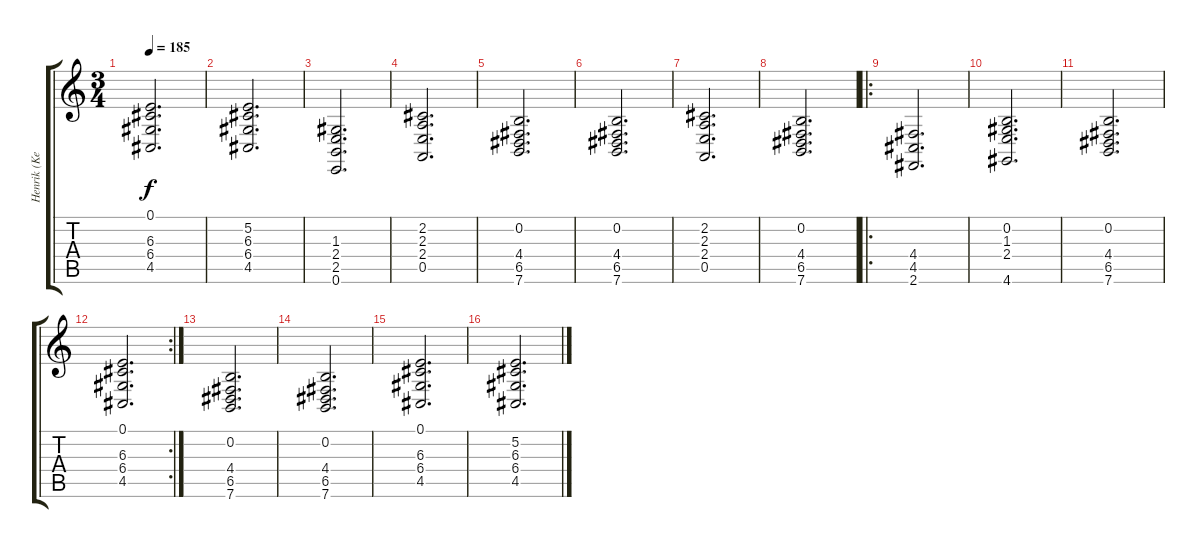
\track ("Henrik (Keyboard)" "Henrik (Ke") {instrument stringensemble1}
\staff {score tabs}
\tuning (E4 B3 G3 D3 A2 E2) {hide}
\ts (3 4)
\tempo 185
\clef g2
\ks c
(0.1 6.3 6.4 4.5).2{d dy f} |
(5.2 6.3 6.4 4.5).2{d} |
(1.3 2.4 2.5 0.6).2{d} |
(2.2 2.3 2.4 0.5).2{d} |
(0.2 4.4 6.5 7.6).2{d} |
(0.2 4.4 6.5 7.6).2{d} |
(2.2 2.3 2.4 0.5).2{d} |
(0.2 4.4 6.5 7.6).2{d} |
\ro
(4.4 4.5 2.6).2{d} |
(0.2 1.3 2.4 4.6).2{d} |
(0.2 4.4 6.5 7.6).2{d} |
\rc 2
(0.1 6.3 6.4 4.5).2{d} |
(0.2 4.4 6.5 7.6).2{d} |
(0.2 4.4 6.5 7.6).2{d} |
(0.1 6.3 6.4 4.5).2{d} |
(5.2 6.3 6.4 4.5).2{d}
